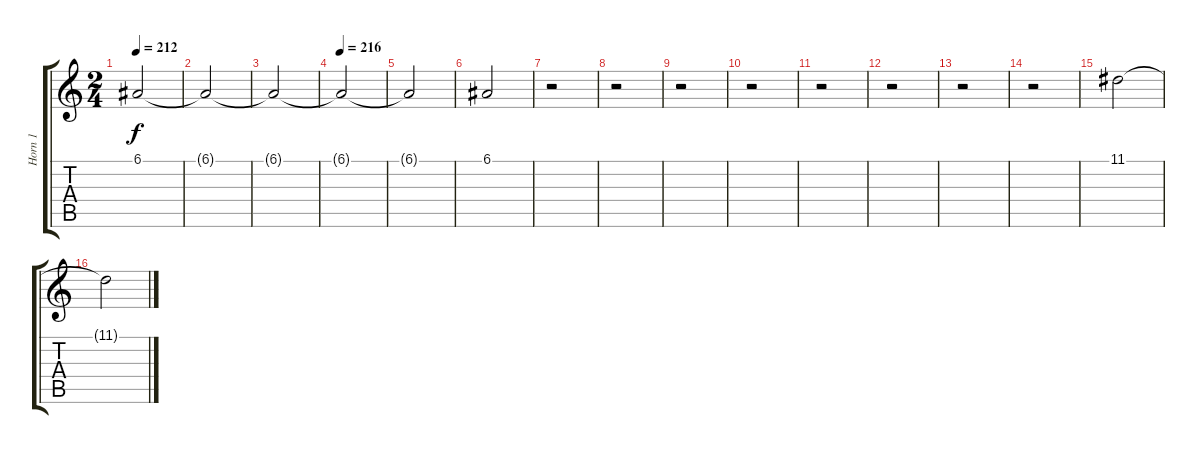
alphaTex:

\track ("Horn 1" "Horn 1") {instrument frenchhorn}
\staff {score tabs}
\tuning (E4 B3 G3 D3 A2 E2) {hide}
\ts (2 4)
\tempo 212
\clef g2
\ks c
6.1.2{dy f} |
6.1{t}.2 |
6.1{t}.2 |
\tempo 216
6.1{t}.2 |
6.1{t}.2 |
6.1.2 |
r.2 |
r.2 |
r.2 |
r.2 |
r.2 |
r.2 |
r.2 |
r.2 |
11.1.2 |
11.1{t}.2
